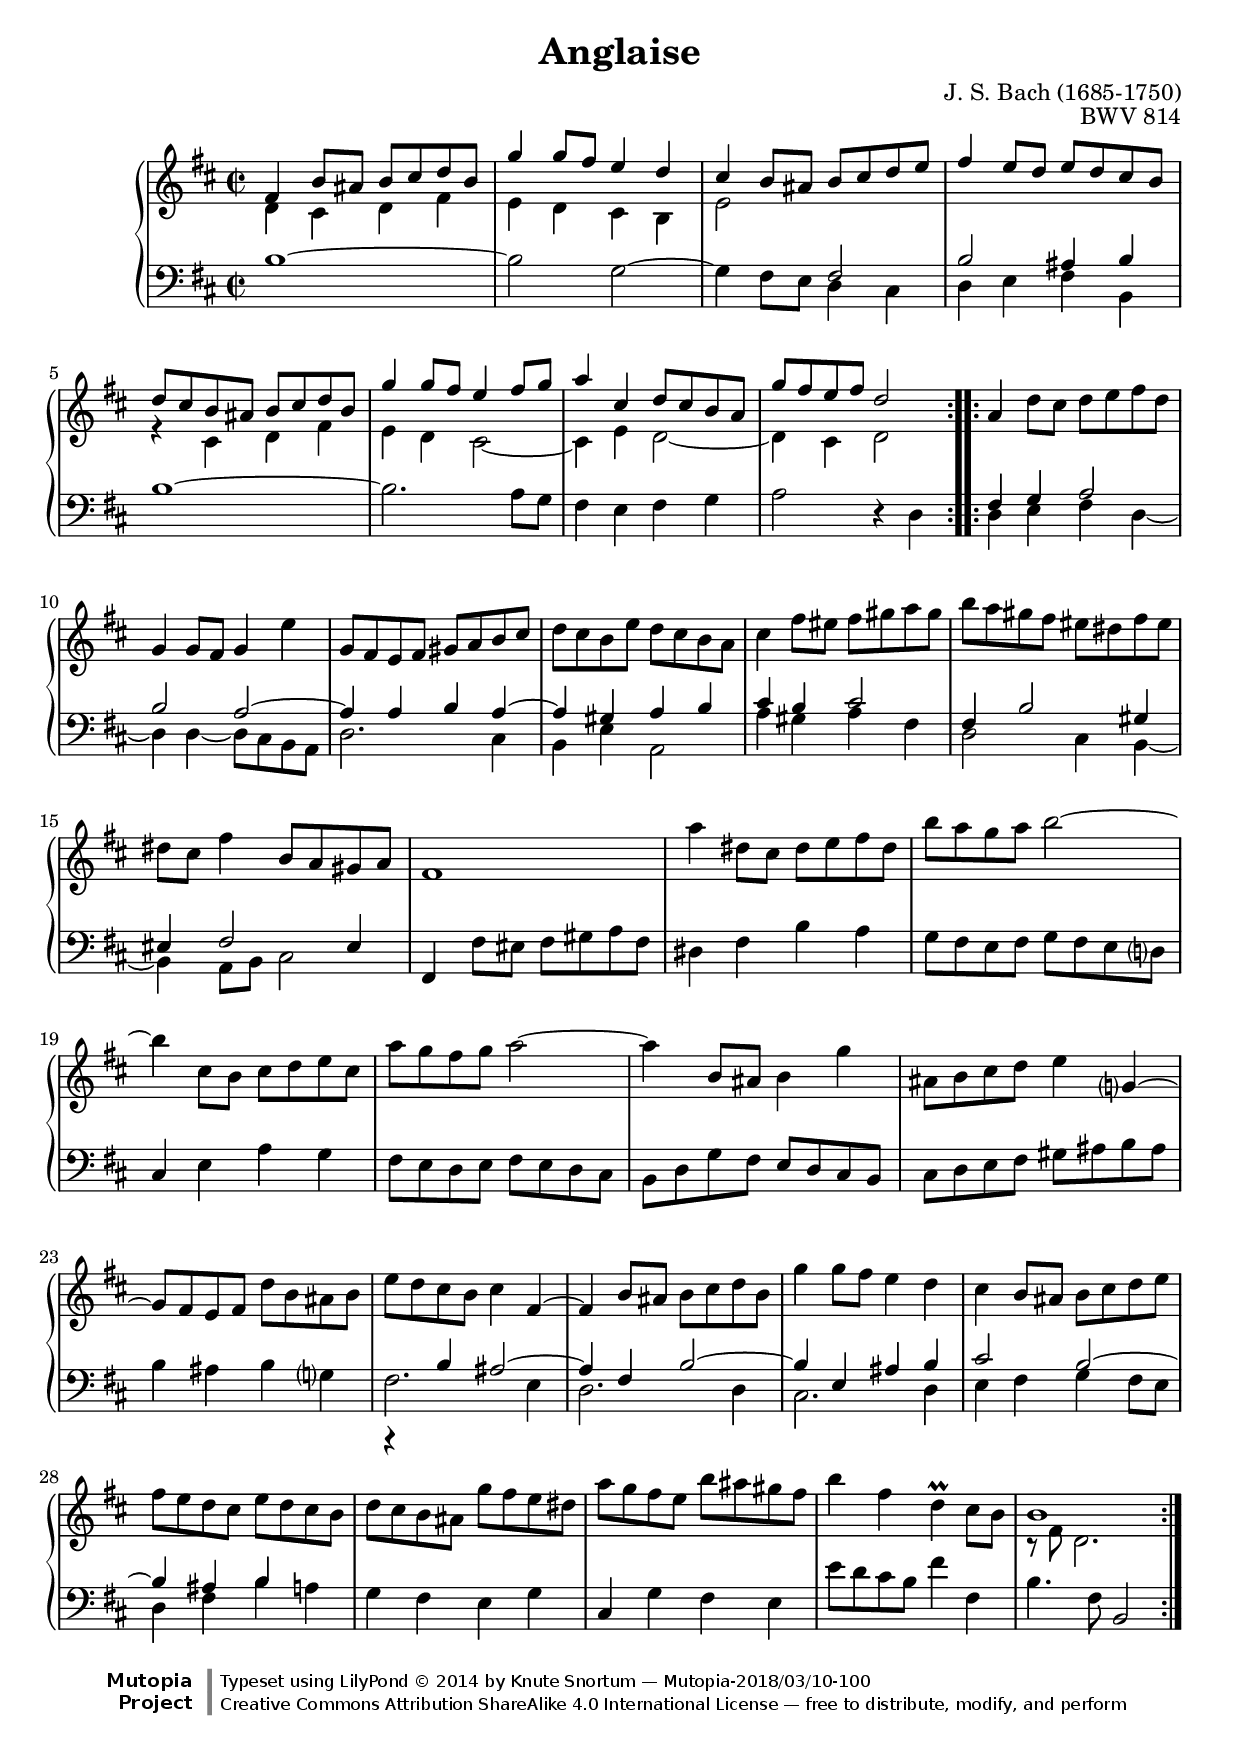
\version "2.18.2"
\language "english"

staffUp = {
  \change Staff = "upper"
  \stemDown
  \tieDown
}

staffDown = {
  \change Staff = "lower"
  \stemUp
  \tieUp
}

lowerVoice = {
  \stemDown
  \tieDown
}

neutralVoice = {
  \stemNeutral
  \tieNeutral
}

% Repeat 1

highVoiceOne = \relative c' {
  | fs4 b8 as b cs d b
  | g'4 g8 fs e4 d
  | cs4 b8 as b cs d e
  | fs4 e8 d e d cs b
  | d8 cs b as b cs d b
  | g'4 g8 fs e4 fs8 g
  | a4 cs, d8 cs b a

  \barNumberCheck #8

  | g'8 fs e fs d2
}

upperMiddleOne = \relative c' {
  | d4 cs d fs
  | e4 d cs b
  | e2 \staffDown fs,
  | b2 as4 b \staffUp
  | r4 cs d fs
  | e4 d cs2 ~
  | cs4 e d2 ~

  \barNumberCheck #8

  | d4 cs d2
}

lowVoiceOne = \relative c' {
  | b1 ~
  | b2 g ~
  | g4 fs8 e \lowerVoice d4 cs
  | d4 e fs b,
  | \neutralVoice b'1 ~
  | b2. a8 g
  | fs4 e fs g

  \barNumberCheck #8

  | a2 r4 d,
}

% Repeat two

highVoiceTwo = \relative c'' {
  | \stemNeutral a4 d8 cs d e fs d
  | g,4 g8 fs g4 e'
  | g,8 fs e fs gs a b cs
  | d8 cs b e d cs b a
  | cs4 fs8 es fs gs a gs
  | b8 a gs fs es ds fs es
  | ds8 cs fs4 b,8 a gs a

  \barNumberCheck #16

  | fs1
  | a'4 ds,8 cs ds e fs ds
  | b'8 a g a b2 ~
  | b4 cs,8 b cs d e cs
  | a'8 g fs g a2 ~
  | a4 b,8 as b4 g'
  | as,8 b cs d e4 g,4 ~
  | g8 fs e fs d' b as b

  \barNumberCheck #24

  | e8 d cs b cs4 fs, ~
  | fs4 b8 as b cs d b
  | g'4 g8 fs e4 d
  | cs4 b8 as b cs d e
  | fs8 e d cs e d cs b
  | d8 cs b as g'8 fs e ds
  | a'8 g fs e b' as gs fs
  | b4 fs d \prall cs8 b

  \barNumberCheck #32

  | b1
}

upperMiddleTwo = \relative c {
  | \staffDown fs4 g a2
  | b2 a ~
  | a4 a b a ~
  | a4 gs a b
  | cs4 b cs2
  | fs,4 b2 gs4
  | es4 fs2 es4

  \barNumberCheck #16

  | s1 * 8

  \barNumberCheck #24

  | r4 b'= as2 ~
  | as4 fs b2 ~
  | b4 e, as b
  | cs2 b ~
  | b4 as b s4
  | s1 * 3

  \barNumberCheck #32

  | \staffUp r8 fs'=' d2.
  |
}

lowVoiceTwo = \relative c {
  | \lowerVoice d4 e fs d ~
  | d4 d4 ~ d8 cs b a
  | d2. cs4
  | b4 e a,2
  | a'4 gs a fs
  | d2 cs4 b ~
  | b4 a8 b cs2

  \barNumberCheck #16

  | \neutralVoice fs,4 fs'8 es fs gs a fs
  | ds4 fs b a
  | g8 fs e fs g fs e d
  | cs4 e a g
  | fs8 e d e fs e d cs
  | b8 d g fs e d cs b
  | cs8 d e fs gs as b as
  | b4 as b g

  \barNumberCheck #24

  | \lowerVoice fs2. e4
  | d2. d4
  | cs2. d4
  | e4 fs g fs8 e
  | d4 fs b \neutralVoice a
  | g4 fs e g
  | cs,4 g' fs e
  | e'8 d cs b fs'4 fs,

  \barNumberCheck #32

  | b4. fs8 b,2
  |
}

global = {
  \key b \minor
  \time 2/2
  \accidentalStyle Score.piano-cautionary
}

upper = {
  \clef treble
  \global
  <<
    \new Voice { \repeat volta 2 { \voiceOne \highVoiceOne } }
    \new Voice { \repeat volta 2 { \voiceTwo \upperMiddleOne } }
  >> <<
    \new Voice { \repeat volta 2 { \voiceOne \highVoiceTwo } }
    \new Voice { \repeat volta 2 { \voiceTwo \upperMiddleTwo } }
  >>
}

lower = {
  \clef bass
  \global
  \new Voice { \repeat volta 2 \lowVoiceOne }
  \new Voice { \repeat volta 2 \lowVoiceTwo }
}



\bookpart {
  \header {
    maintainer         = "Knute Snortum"
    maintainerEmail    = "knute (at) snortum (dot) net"
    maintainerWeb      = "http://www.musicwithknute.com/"
  }
  \include "../header.ily"
  \header { title = "Anglaise" }
  \score {
    \new PianoStaff <<
      \new Staff = "upper" \upper
      \new Staff = "lower" \lower
    >>
    \layout {
    }
    \midi {
      \tempo 4 = 144
    }
  }
}

\language "nederlands"
